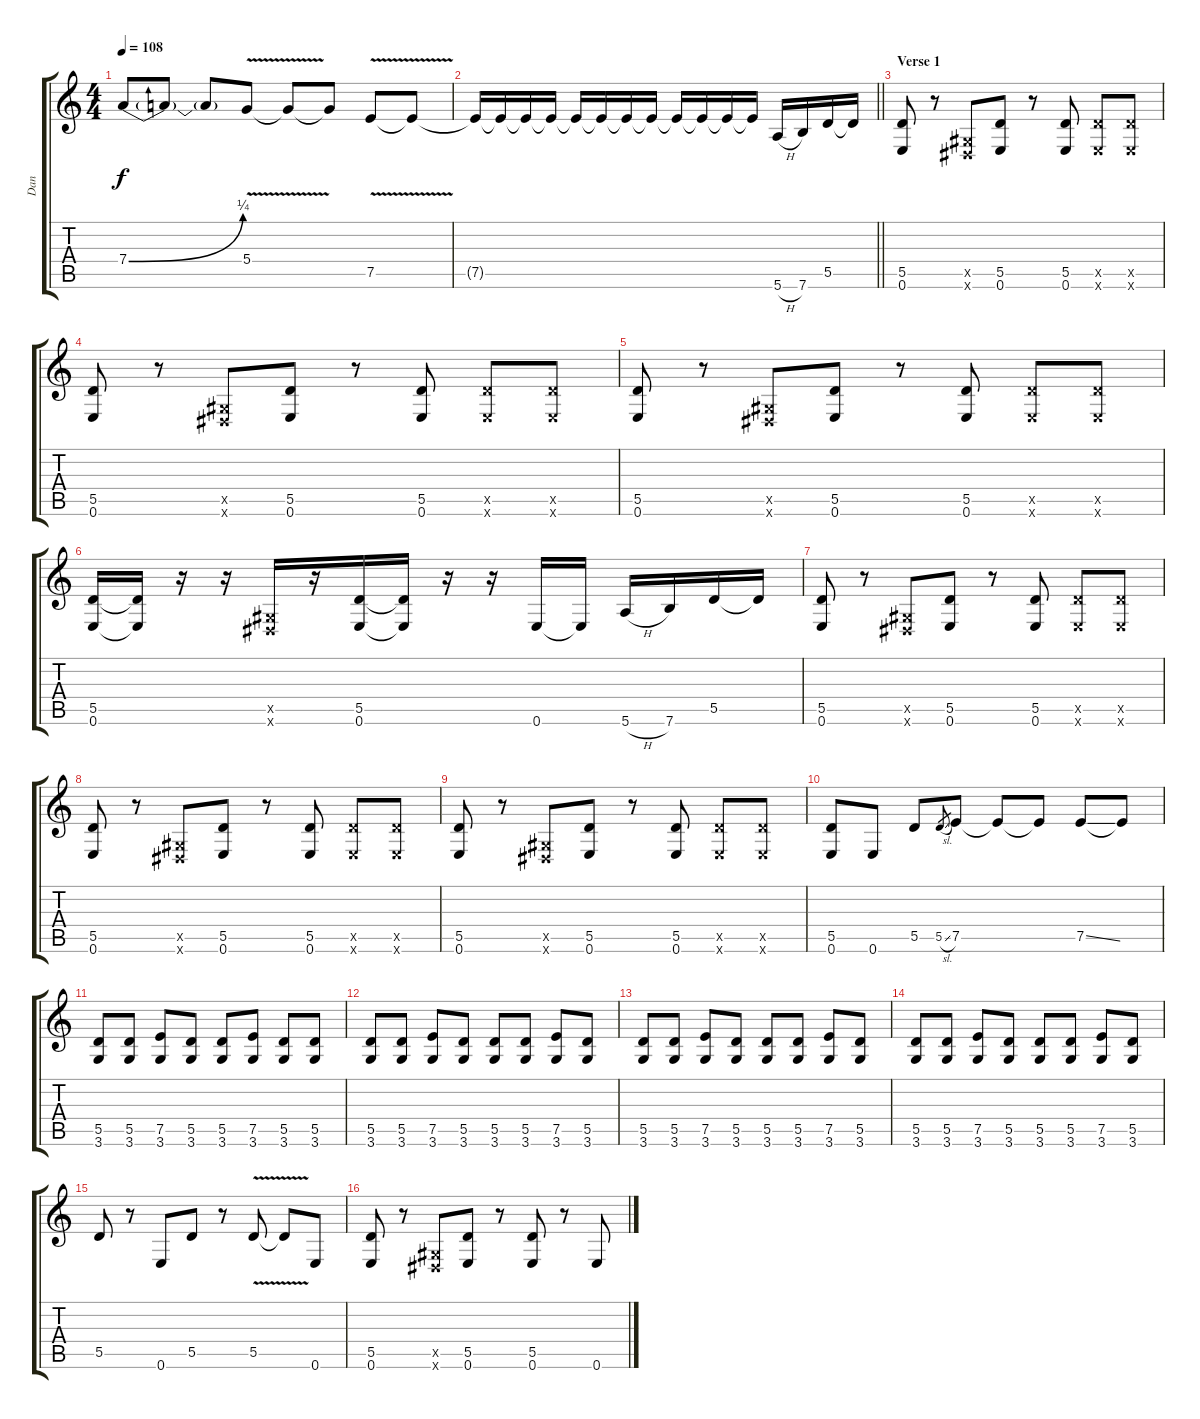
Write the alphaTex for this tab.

\track ("Dan" "Dan") {instrument overdrivenguitar}
\staff {score tabs}
\tuning (E4 B3 G3 D3 A2 E2) {hide}
\ts (4 4)
\tempo 108
\clef g2
\ks c
7.4{be (bend 0 0 60 1)}.8{dy f} 7.4{t}.8 7.4{t}.8 5.4{v}.8 5.4{t}.8 5.4{t}.8 7.5{v}.8 7.5{t}.8 |
\barLineRight lightlight
7.5{t}.16 7.5{t}.16 7.5{t}.16 7.5{t}.16 7.5{t}.16 7.5{t}.16 7.5{t}.16 7.5{t}.16 7.5{t}.16 7.5{t}.16 7.5{t}.16 7.5{t}.16 5.6{h}.16 7.6.16 5.5.16 5.5{t}.16 |
\section ("" "Verse 1")
(5.5 0.6).8 r.8 (-1.5{x} -1.6{x}).8 (5.5 0.6).8 r.8 (5.5 0.6).8 (5.5{x} 0.6{x}).8 (5.5{x} 0.6{x}).8 |
(5.5 0.6).8 r.8 (-1.5{x} -1.6{x}).8 (5.5 0.6).8 r.8 (5.5 0.6).8 (5.5{x} 0.6{x}).8 (5.5{x} 0.6{x}).8 |
(5.5 0.6).8 r.8 (-1.5{x} -1.6{x}).8 (5.5 0.6).8 r.8 (5.5 0.6).8 (5.5{x} 0.6{x}).8 (5.5{x} 0.6{x}).8 |
(5.5 0.6).16 (5.5{t} 0.6{t}).16 r.16 r.16 (-1.5{x} -1.6{x}).16 r.16 (5.5 0.6).16 (5.5{t} 0.6{t}).16 r.16 r.16 0.6.16 0.6{t}.16 5.6{h}.16 7.6.16 5.5.16 5.5{t}.16 |
(5.5 0.6).8 r.8 (-1.5{x} -1.6{x}).8 (5.5 0.6).8 r.8 (5.5 0.6).8 (5.5{x} 0.6{x}).8 (5.5{x} 0.6{x}).8 |
(5.5 0.6).8 r.8 (-1.5{x} -1.6{x}).8 (5.5 0.6).8 r.8 (5.5 0.6).8 (5.5{x} 0.6{x}).8 (5.5{x} 0.6{x}).8 |
(5.5 0.6).8 r.8 (-1.5{x} -1.6{x}).8 (5.5 0.6).8 r.8 (5.5 0.6).8 (5.5{x} 0.6{x}).8 (5.5{x} 0.6{x}).8 |
(5.5 0.6).8 0.6.8 5.5.8 5.5{sl}.8{gr} 7.5.8 7.5{t}.8 7.5{t}.8 7.5{ss}.8 7.5{t}.8 |
(5.5 3.6).8 (5.5 3.6).8 (7.5 3.6).8 (5.5 3.6).8 (5.5 3.6).8 (7.5 3.6).8 (5.5 3.6).8 (5.5 3.6).8 |
(5.5 3.6).8 (5.5 3.6).8 (7.5 3.6).8 (5.5 3.6).8 (5.5 3.6).8 (5.5 3.6).8 (7.5 3.6).8 (5.5 3.6).8 |
(5.5 3.6).8 (5.5 3.6).8 (7.5 3.6).8 (5.5 3.6).8 (5.5 3.6).8 (5.5 3.6).8 (7.5 3.6).8 (5.5 3.6).8 |
(5.5 3.6).8 (5.5 3.6).8 (7.5 3.6).8 (5.5 3.6).8 (5.5 3.6).8 (5.5 3.6).8 (7.5 3.6).8 (5.5 3.6).8 |
5.5.8 r.8 0.6.8 5.5.8 r.8 5.5{v}.8 5.5{t}.8 0.6.8 |
(5.5 0.6).8 r.8 (-1.5{x} -1.6{x}).8 (5.5 0.6).8 r.8 (5.5 0.6).8 r.8 0.6.8
